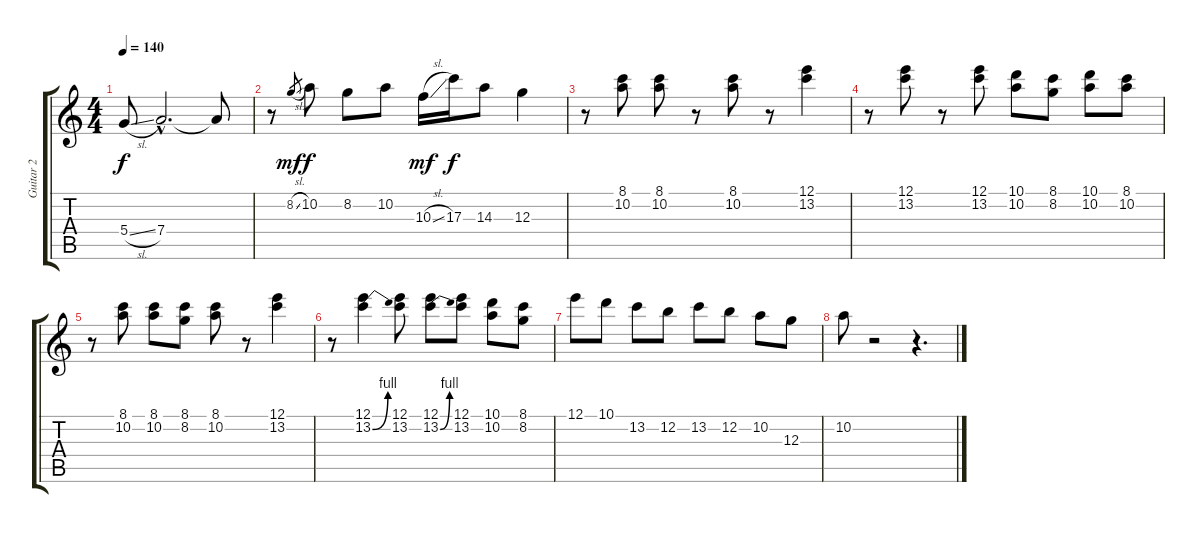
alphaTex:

\track ("Guitar 2" "Guitar 2") {instrument acousticguitarsteel}
\staff {score tabs}
\tuning (E4 B3 G3 D3 A2 E2) {hide}
\ts (4 4)
\tempo 140
\clef g2
\ks c
5.4{sl}.8{dy f} 7.4{hac}.2{d} 7.4{t}.8 |
r.8 8.2{sl}.8{gr dy mf} 10.2.8{dy f} 8.2.8 10.2.8 10.3{sl}.16{dy mf} 17.3.16{dy f} 14.3.8 12.3.4 |
r.8 (8.1 10.2).8 (8.1 10.2).8 r.8 (8.1 10.2).8 r.8 (12.1 13.2).4 |
r.8 (12.1 13.2).8 r.8 (12.1 13.2).8 (10.1 10.2).8 (8.1 8.2).8 (10.1 10.2).8 (8.1 10.2).8 |
r.8 (8.1 10.2).8 (8.1 10.2).8 (8.1 8.2).8 (8.1 10.2).8 r.8 (12.1 13.2).4 |
r.8 (12.1 13.2{be (bend 0 0 60 4)}).4 (12.1 13.2).8 (12.1 13.2{be (bend 0 0 60 4)}).8 (12.1 13.2).8 (10.1 10.2).8 (8.1 8.2).8 |
12.1.8 10.1.8 13.2.8 12.2.8 13.2.8 12.2.8 10.2.8 12.3.8 |
10.2.8 r.2 r.4{d}
